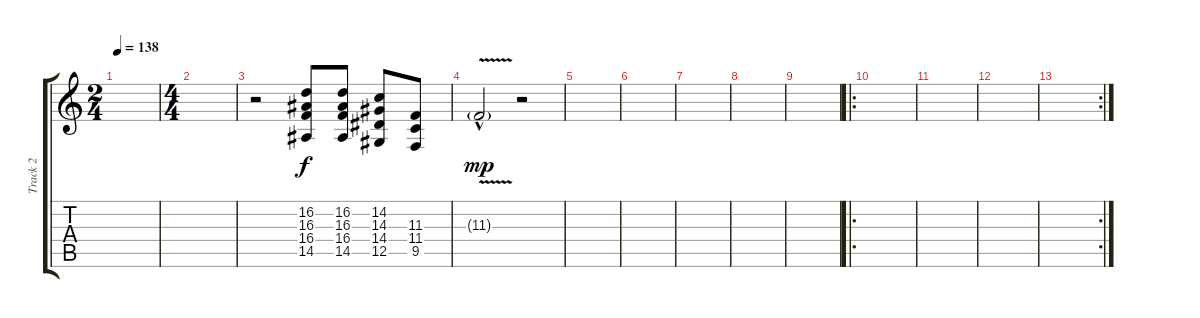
\track ("Track 2" "Track 2") {instrument synthvoice}
\staff {score tabs}
\tuning (Eb4 Bb3 Gb3 Db3 Ab2 Eb2) {hide}
\ts (2 4)
\tempo 138
\clef g2
\ks c
|
\ts (4 4)
|
r.2 (16.2 16.3 16.4 14.5).8{dy f} (16.2 16.3 16.4 14.5).8 (14.2 14.3 14.4 12.5).8 (11.3 11.4 9.5).8 |
11.3{v g hac}.2{dy mp} r.2 |
|
|
|
|
|
\ro
|
|
|
\rc 2
